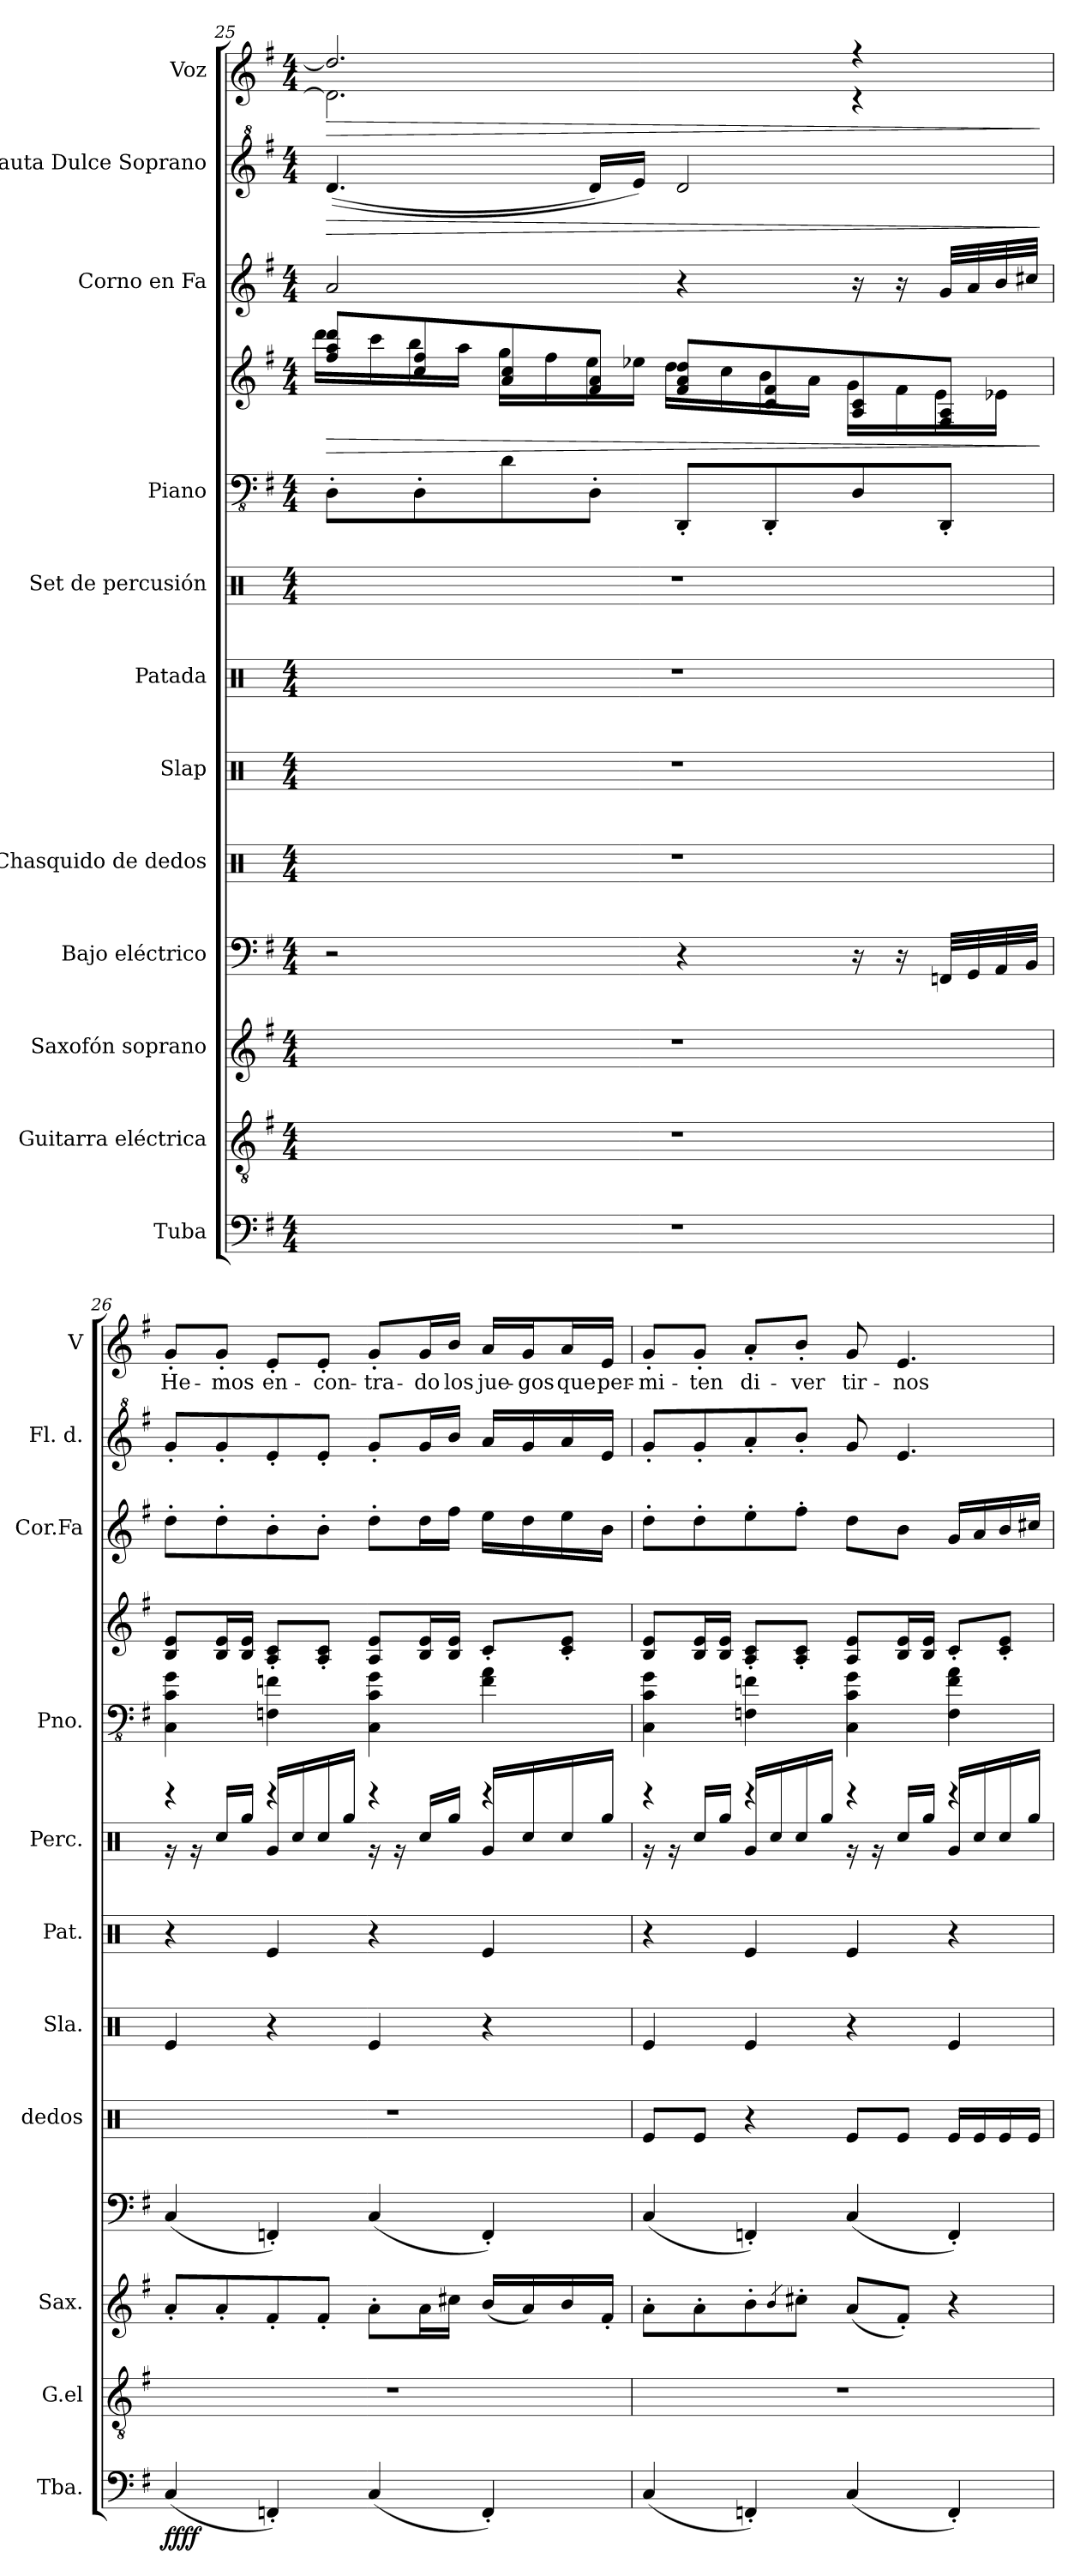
**kern	**dynam	**kern	**kern	**kern	**kern	**kern	**kern	**kern	**kern	**kern	**dynam	**kern	**kern	**dynam	**kern	**text	**dynam
*part12	*part12	*part11	*part10	*part9	*part8	*part7	*part6	*part5	*part4	*part4	*part4	*part3	*part2	*part2	*part1	*part1	*part1
*staff13	*staff13	*staff12	*staff11	*staff10	*staff9	*staff8	*staff7	*staff6	*staff5	*staff4	*staff4/5	*staff3	*staff2	*staff2	*staff1	*staff1	*staff1
*I"Tuba	*	*I"Guitarra eléctrica	*I"Saxofón soprano	*I"Bajo eléctrico	*I"Chasquido de dedos	*I"Slap	*I"Patada	*I"Set de percusión	*I"Piano	*	*	*I"Corno en Fa	*I"Flauta Dulce Soprano	*	*I"Voz	*	*
*I'Tba.	*	*I'G.el	*I'Sax.	*	*I'dedos	*I'Sla.	*I'Pat.	*I'Perc.	*I'Pno.	*	*	*I'Cor.Fa	*I'Fl. d.	*	*I'V	*	*
!!LO:PB:g=z
*clefF4	*	*clefGv2	*clefG2	*clefF4	*clefX	*clefX	*clefX	*clefX	*clefFv4	*clefG2	*	*clefG2	*clefG^2	*	*clefG2	*	*
*	*	*	*ITrd1c2	*ITrd7c12	*	*	*	*	*	*	*	*ITrd4c7	*	*	*	*	*
*k[f#]	*	*k[f#]	*k[b-]	*k[f#]	*k[]	*k[]	*k[]	*k[]	*k[f#]	*k[f#]	*	*k[]	*k[f#]	*	*k[f#]	*	*
*M4/4	*	*M4/4	*M4/4	*M4/4	*M4/4	*M4/4	*M4/4	*M4/4	*M4/4	*M4/4	*	*M4/4	*M4/4	*	*M4/4	*	*
*MM80	*	*MM80	*MM80	*MM80	*MM80	*MM80	*MM80	*MM80	*MM80	*MM80	*	*MM80	*MM80	*	*MM80	*	*
=25	=25	=25	=25	=25	=25	=25	=25	=25	=25	=25	=25	=25	=25	=25	=25	=25	=25
!	!	!	!	!	!	!	!	!	!	!	!LO:HP:b	!	!	!LO:HP:b	!	!	!LO:HP:b
*	*	*	*	*	*	*	*	*	*	*^	*	*	*	*	*^	*	*
1r	.	1r	1r	2r	1r	1r	1r	1r	8DD'\L	8ff#/ 8aa/ 8ddd/L	16ddd\LL	>	2d/	(<(<4.dd/	>	2.dd/]	2.d\]	.	>
.	.	.	.	.	.	.	.	.	.	.	16ccc\	.	.	.	.	.	.	.	.
.	.	.	.	.	.	.	.	.	8DD'\	8cc/ 8ff#/	16bb\	.	.	.	.	.	.	.	.
.	.	.	.	.	.	.	.	.	.	.	16aa\JJ	.	.	.	.	.	.	.	.
.	.	.	.	.	.	.	.	.	8D\	8a/ 8cc/	16gg\LL	.	.	.	.	.	.	.	.
.	.	.	.	.	.	.	.	.	.	.	16ff#\	.	.	.	.	.	.	.	.
.	.	.	.	.	.	.	.	.	8DD'\J	8f#/ 8a/J	16ee\	.	.	16dd/LL)	.	.	.	.	.
.	.	.	.	.	.	.	.	.	.	.	16ee-X\JJ	.	.	16ee/JJ)	.	.	.	.	.
.	.	.	.	4r	.	.	.	.	8DDD'/L	8f#/ 8a/ 8dd/L	16dd\LL	.	4r	2dd/	.	.	.	.	.
.	.	.	.	.	.	.	.	.	.	.	16cc\	.	.	.	.	.	.	.	.
.	.	.	.	.	.	.	.	.	8DDD'/	8c/ 8f#/	16b\	.	.	.	.	.	.	.	.
.	.	.	.	.	.	.	.	.	.	.	16a\JJ	.	.	.	.	.	.	.	.
.	.	.	.	16r	.	.	.	.	8DD/	8A/ 8c/	16g\LL	.	16r	.	.	4r	4r	.	.
.	.	.	.	16r	.	.	.	.	.	.	16f#\	.	16r	.	.	.	.	.	.
.	.	.	.	32FFFn/LLL	.	.	.	.	8DDD'/J	8F#/ 8A/J	16e\	.	32c/LLL	.	.	.	.	.	.
.	.	.	.	32GGG/	.	.	.	.	.	.	.	.	32d/	.	.	.	.	.	.
.	.	.	.	32AAA/	.	.	.	.	.	.	16e-X\JJ	.	32e/	.	.	.	.	.	.
.	.	.	.	32BBB/JJJ	.	.	.	.	.	.	.	.	32f#X/JJJ	.	.	.	.	.	.
*	*	*	*	*	*	*	*	*	*	*v	*v	*	*	*	*	*v	*v	*	*
.	.	.	.	.	.	.	.	.	.	.	]	.	.	]	.	.	]
!!LO:PB:g=z
=26	=26	=26	=26	=26	=26	=26	=26	=26	=26	=26	=26	=26	=26	=26	=26	=26	=26
*	*	*	*	*	*	*	*	*^	*	*	*	*	*	*	*	*	*
!	!LO:DY:b	!	!	!	!	!	!	!	!	!	!	!	!	!	!	!	!LO:LY:b	!
(<4C/	ffff	1r	8g'/L	(<4CC/	1r	4Re/	4r	4r	16r	4CC\ 4C\ 4G\	8B/ 8e/L	.	8g'\L	8gg'/L	.	8g'/L	He-	.
.	.	.	.	.	.	.	.	.	16r	.	.	.	.	.	.	.	.	.
!	!	!	!	!	!	!	!	!	!	!	!	!	!	!	!	!	!LO:LY:b	!
.	.	.	8g'/	.	.	.	.	.	16Rcc/LL	.	16B/ 16e/L	.	8g'\	8gg'/	.	8g'/J	-mos	.
.	.	.	.	.	.	.	.	.	16Rgg/JJ	.	16B/ 16e/JJ	.	.	.	.	.	.	.
!	!	!	!	!	!	!	!	!	!	!	!	!	!	!	!	!	!LO:LY:b	!
4FFn'/)	.	.	8e'/	4FFFn'/)	.	4r	4Re/	4r	16Rg/LL	4FFn\ 4Fn\	8A/' 8c/'L	.	8e'\	8ee'/	.	8e'/L	en-	.
.	.	.	.	.	.	.	.	.	16Rcc/	.	.	.	.	.	.	.	.	.
!	!	!	!	!	!	!	!	!	!	!	!	!	!	!	!	!	!LO:LY:b	!
.	.	.	8e'/J	.	.	.	.	.	16Rcc/	.	8A/' 8c/'J	.	8e'\J	8ee'/J	.	8e'/J	-con-	.
.	.	.	.	.	.	.	.	.	16Rgg/JJ	.	.	.	.	.	.	.	.	.
!	!	!	!	!	!	!	!	!	!	!	!	!	!	!	!	!	!LO:LY:b	!
(<4C/	.	.	8g'\L	(<4CC/	.	4Re/	4r	4r	16r	4CC\ 4C\ 4G\	8A/ 8e/L	.	8g'\L	8gg'/L	.	8g'/L	-tra-	.
.	.	.	.	.	.	.	.	.	16r	.	.	.	.	.	.	.	.	.
!	!	!	!	!	!	!	!	!	!	!	!	!	!	!	!	!	!LO:LY:b	!
.	.	.	16g\L	.	.	.	.	.	16Rcc/LL	.	16B/ 16e/L	.	16g\L	16gg/L	.	16g/L	-do	.
!	!	!	!	!	!	!	!	!	!	!	!	!	!	!	!	!	!LO:LY:b	!
.	.	.	16bn\JJ	.	.	.	.	.	16Rgg/JJ	.	16B/ 16e/JJ	.	16b\JJ	16bb/JJ	.	16b/JJ	los	.
!	!	!	!	!	!	!	!	!	!	!	!	!	!	!	!	!	!LO:LY:b	!
4FF'/)	.	.	(<16a/LL	4FFF'/)	.	4r	4Re/	4r	16Rg/LL	4F\ 4A\	8c'/L	.	16a\LL	16aa/LL	.	16a/LL	jue-	.
!	!	!	!	!	!	!	!	!	!	!	!	!	!	!	!	!	!LO:LY:b	!
.	.	.	16g/)	.	.	.	.	.	16Rcc/	.	.	.	16g\	16gg/	.	16g/J	-gos	.
!	!	!	!	!	!	!	!	!	!	!	!	!	!	!	!	!	!LO:LY:b	!
.	.	.	16a/	.	.	.	.	.	16Rcc/	.	8c/' 8e/'J	.	16a\	16aa/	.	16a/L	que	.
!	!	!	!	!	!	!	!	!	!	!	!	!	!	!	!	!	!LO:LY:b	!
.	.	.	16e'/JJ	.	.	.	.	.	16Rgg/JJ	.	.	.	16e\JJ	16ee/JJ	.	16e/JJ	per-	.
=27	=27	=27	=27	=27	=27	=27	=27	=27	=27	=27	=27	=27	=27	=27	=27	=27	=27	=27
!	!	!	!	!	!	!	!	!	!	!	!	!	!	!	!	!	!LO:LY:b	!
(<4C/	.	1r	8g'\L	(<4CC/	8Re/L	4Re/	4r	4r	16r	4CC\ 4C\ 4G\	8B/ 8e/L	.	8g'\L	8gg'/L	.	8g'/L	-mi-	.
.	.	.	.	.	.	.	.	.	16r	.	.	.	.	.	.	.	.	.
!	!	!	!	!	!	!	!	!	!	!	!	!	!	!	!	!	!LO:LY:b	!
.	.	.	8g'\	.	8Re/J	.	.	.	16Rcc/LL	.	16B/ 16e/L	.	8g'\	8gg'/	.	8g'/J	-ten	.
.	.	.	.	.	.	.	.	.	16Rgg/JJ	.	16B/ 16e/JJ	.	.	.	.	.	.	.
!	!	!	!	!	!	!	!	!	!	!	!	!	!	!	!	!	!LO:LY:b	!
4FFn'/)	.	.	8a'\	4FFFn'/)	4r	4Re/	4Re/	4r	16Rg/LL	4FFn\ 4Fn\	8A/' 8c/'L	.	8a'\	8aa'/	.	8a'/L	-di-	.
.	.	.	.	.	.	.	.	.	16Rcc/	.	.	.	.	.	.	.	.	.
.	.	.	4qa/	.	.	.	.	.	.	.	.	.	.	.	.	.	.	.
!	!	!	!	!	!	!	!	!	!	!	!	!	!	!	!	!	!LO:LY:b	!
.	.	.	8bn'\J	.	.	.	.	.	16Rcc/	.	8A/' 8c/'J	.	8b'\J	8bb'/J	.	8b'/J	-ver	.
.	.	.	.	.	.	.	.	.	16Rgg/JJ	.	.	.	.	.	.	.	.	.
!	!	!	!	!	!	!	!	!	!	!	!	!	!	!	!	!	!LO:LY:b	!
(<4C/	.	.	(<8g/L	(<4CC/	8Re/L	4r	4Re/	4r	16r	4CC\ 4C\ 4G\	8A/ 8e/L	.	8g\L	8gg/	.	8g/	tir-	.
.	.	.	.	.	.	.	.	.	16r	.	.	.	.	.	.	.	.	.
!	!	!	!	!	!	!	!	!	!	!	!	!	!	!	!	!	!LO:LY:b	!
.	.	.	8e'/J)	.	8Re/J	.	.	.	16Rcc/LL	.	16B/ 16e/L	.	8e\J	4.ee/	.	4.e/	-nos	.
.	.	.	.	.	.	.	.	.	16Rgg/JJ	.	16B/ 16e/JJ	.	.	.	.	.	.	.
4FF'/)	.	.	4r	4FFF'/)	16Re/LL	4Re/	4r	4r	16Rg/LL	4FF\ 4F\ 4A\	8c'/L	.	16c/LL	.	.	.	.	.
.	.	.	.	.	16Re/	.	.	.	16Rcc/	.	.	.	16d/	.	.	.	.	.
.	.	.	.	.	16Re/	.	.	.	16Rcc/	.	8c/' 8e/'J	.	16e/	.	.	.	.	.
.	.	.	.	.	16Re/JJ	.	.	.	16Rgg/JJ	.	.	.	16f#X/JJ	.	.	.	.	.
*	*	*	*	*	*	*	*	*v	*v	*	*	*	*	*	*	*	*	*
=	=	=	=	=	=	=	=	=	=	=	=	=	=	=	=	=	=
*-	*-	*-	*-	*-	*-	*-	*-	*-	*-	*-	*-	*-	*-	*-	*-	*-	*-
